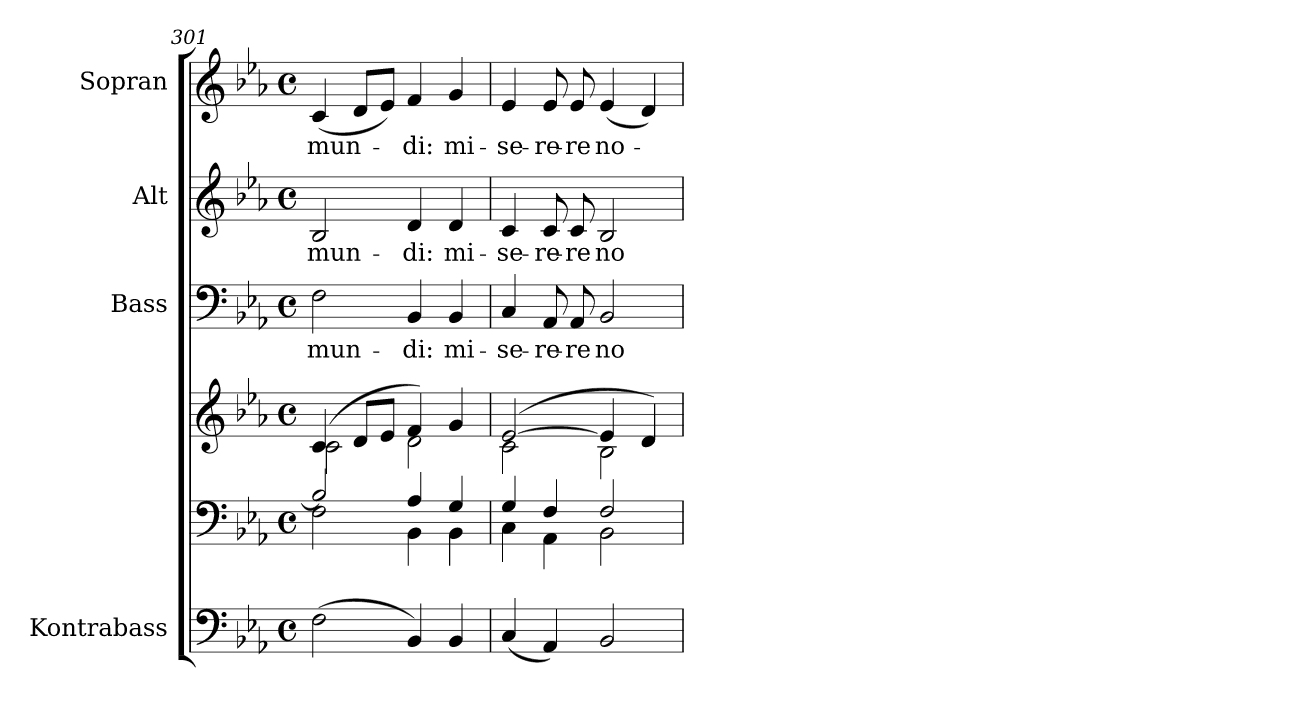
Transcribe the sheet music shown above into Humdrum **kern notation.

**kern	**kern	**kern	**kern	**text	**kern	**text	**kern	**text
*part5	*part4	*part4	*part3	*part3	*part2	*part2	*part1	*part1
*staff6	*staff5	*staff4	*staff3	*staff3	*staff2	*staff2	*staff1	*staff1
*I"Kontrabass	*	*	*I"Bass	*	*I"Alt	*	*I"Sopran	*
*I'Kb.	*	*	*I'B.	*	*I'A.	*	*I'S.	*
!!LO:PB:g=z
*clefF4	*clefF4	*clefG2	*clefF4	*	*clefG2	*	*clefG2	*
*ITrd7c12	*	*	*	*	*	*	*	*
*k[b-e-a-]	*k[b-e-a-]	*k[b-e-a-]	*k[b-e-a-]	*	*k[b-e-a-]	*	*k[b-e-a-]	*
*E-:	*E-:	*E-:	*E-:	*	*E-:	*	*E-:	*
*M4/4	*M4/4	*M4/4	*M4/4	*	*M4/4	*	*M4/4	*
*met(c)	*met(c)	*met(c)	*met(c)	*	*met(c)	*	*met(c)	*
=301	=301	=301	=301	=301	=301	=301	=301	=301
*	*^	*^	*	*	*	*	*	*
!	!	!	!	!	!	!LO:LY:b	!	!LO:LY:b	!	!LO:LY:b
(>2FF\	2B-/]	2F\	(4c/	2c\	2F\	mun-	2B-/	mun-	(<4c/	mun-
.	.	.	8d/L	.	.	.	.	.	8d/L	.
.	.	.	8e-/J	.	.	.	.	.	8e-/J)	.
!	!	!	!	!	!	!LO:LY:b	!	!LO:LY:b	!	!LO:LY:b
4BBB-/)	4A-/	4BB-\	4f/)	2d\	4BB-/	-di:	4d/	-di:	4f/	-di:
!	!	!	!	!	!	!LO:LY:b	!	!LO:LY:b	!	!LO:LY:b
4BBB-/	4G/	4BB-\	4g/	.	4BB-/	mi-	4d/	mi-	4g/	mi-
=302	=302	=302	=302	=302	=302	=302	=302	=302	=302	=302
!	!	!	!	!	!	!LO:LY:b	!	!LO:LY:b	!	!LO:LY:b
(<4CC/	4G/	4C\	([>2e-/	2c\	4C/	-se-	4c/	-se-	4e-/	-se-
!	!	!	!	!	!	!LO:LY:b	!	!LO:LY:b	!	!LO:LY:b
4AAA-/)	4F/	4AA-\	.	.	8AA-/	-re-	8c/	-re-	8e-/	-re-
!	!	!	!	!	!	!LO:LY:b	!	!LO:LY:b	!	!LO:LY:b
.	.	.	.	.	8AA-/	-re	8c/	-re	8e-/	-re
!	!	!	!	!	!	!LO:LY:b	!	!LO:LY:b	!	!LO:LY:b
2BBB-/	2F/	2BB-\	4e-/]	2B-\	2BB-/	no-	2B-/	no-	(<4e-/	no-
.	.	.	4d/)	.	.	.	.	.	4d/)	.
*	*v	*v	*	*	*	*	*	*	*	*
*	*	*v	*v	*	*	*	*	*	*
=	=	=	=	=	=	=	=	=
*-	*-	*-	*-	*-	*-	*-	*-	*-
